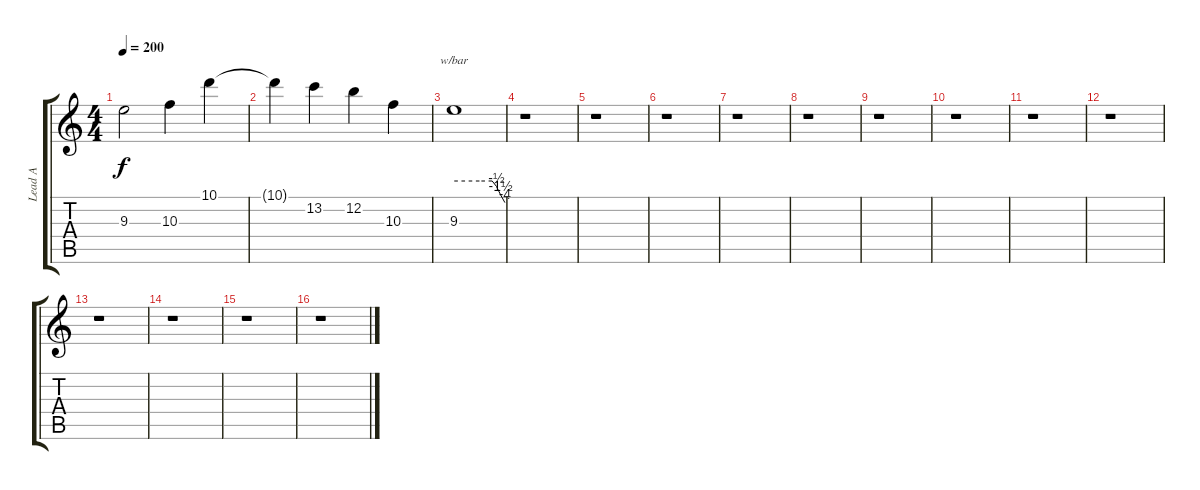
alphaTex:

\track ("Lead A" "Lead A") {instrument distortionguitar}
\staff {score tabs}
\tuning (E4 B3 G3 D3 A2 E2) {hide}
\ts (4 4)
\tempo 200
\clef g2
\ks c
9.3.2{dy f} 10.3.4 10.1.4 |
10.1{t}.4 13.2.4 12.2.4 10.3.4 |
9.3.1{tbe (custom default 0 0 30 0 45 0 50 -2 55 -6 60 -16)} |
r.1 |
r.1 |
r.1 |
r.1 |
r.1 |
r.1 |
r.1 |
r.1 |
r.1 |
r.1 |
r.1 |
r.1 |
r.1
